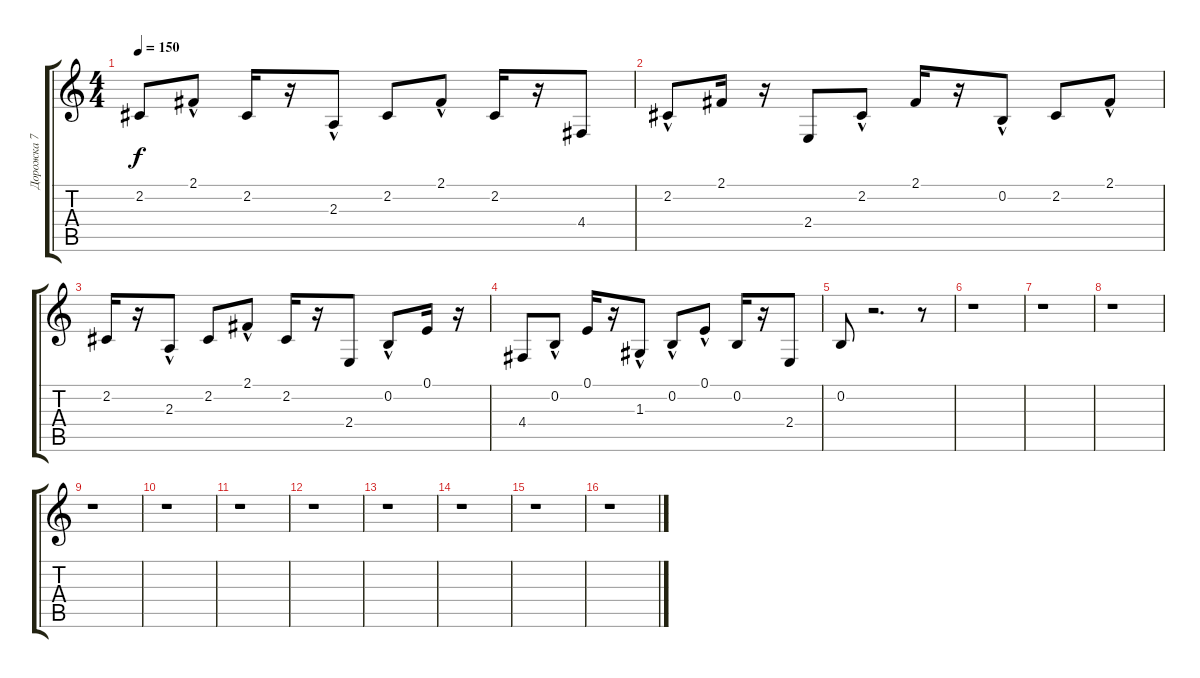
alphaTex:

\track ("Дорожка 7" "Дорожка 7") {instrument acousticgrandpiano}
\staff {score tabs}
\tuning (E4 B3 G3 D3 A2 E2) {hide}
\ts (4 4)
\tempo 150
\clef g2
\ks c
2.2.8{dy f} 2.1{hac}.8 2.2.16 r.16 2.3{hac}.8 2.2.8 2.1{hac}.8 2.2.16 r.16 4.4.8 |
2.2{hac}.8 2.1.16 r.16 2.4.8 2.2{hac}.8 2.1.16 r.16 0.2{hac}.8 2.2.8 2.1{hac}.8 |
2.2.16 r.16 2.3{hac}.8 2.2.8 2.1{hac}.8 2.2.16 r.16 2.4.8 0.2{hac}.8 0.1.16 r.16 |
4.4.8 0.2{hac}.8 0.1.16 r.16 1.3{hac}.8 0.2{hac}.8 0.1{hac}.8 0.2.16 r.16 2.4.8 |
0.2.8 r.2{d} r.8 |
r.1 |
r.1 |
r.1 |
r.1 |
r.1 |
r.1 |
r.1 |
r.1 |
r.1 |
r.1 |
r.1
